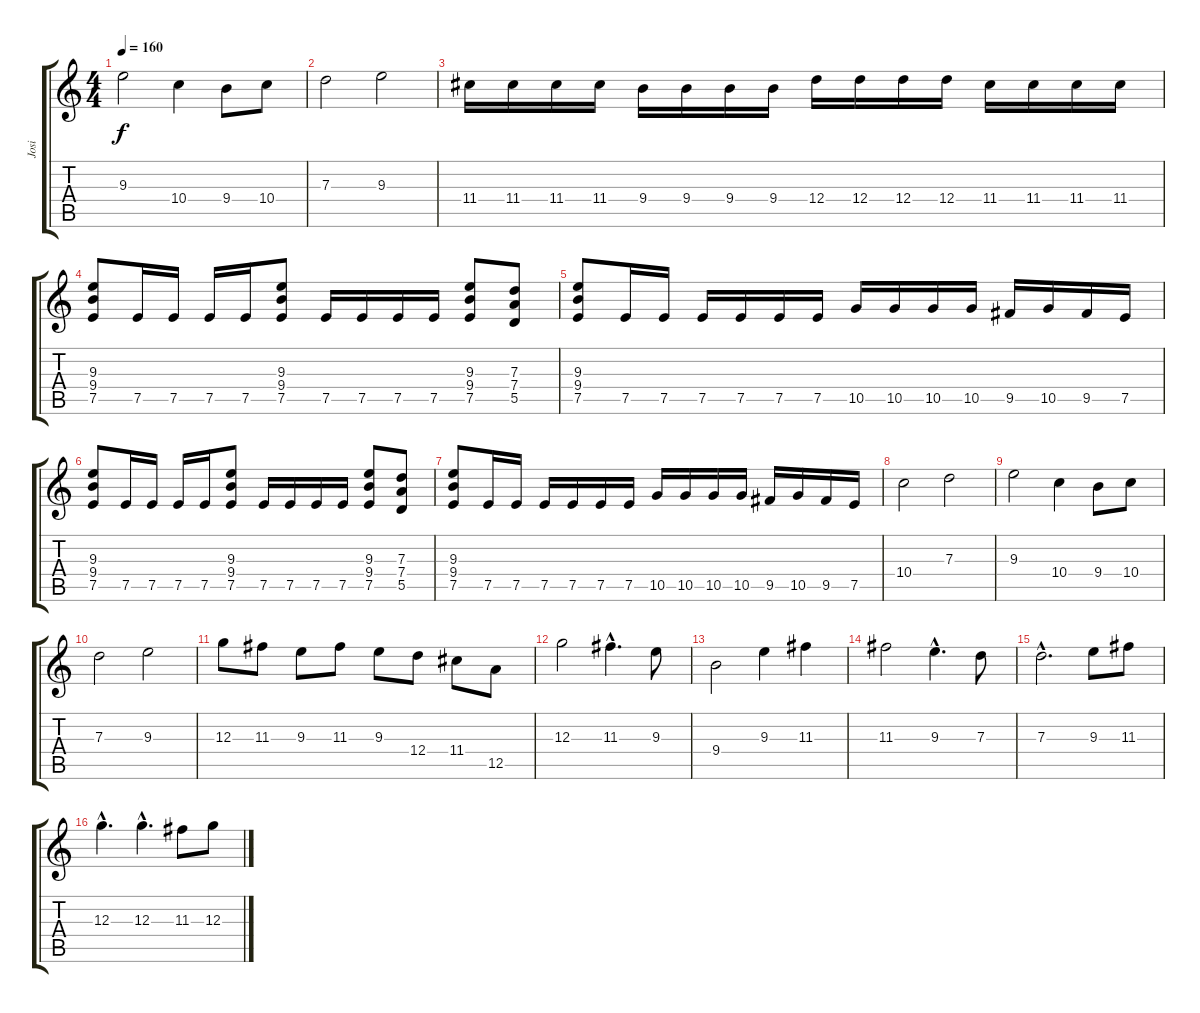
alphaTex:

\track ("Josi" "Josi") {instrument overdrivenguitar}
\staff {score tabs}
\tuning (E4 B3 G3 D3 A2 E2) {hide}
\ts (4 4)
\tempo 160
\clef g2
\ks c
9.3.2{dy f} 10.4.4 9.4.8 10.4.8 |
7.3.2 9.3.2 |
11.4.16 11.4.16 11.4.16 11.4.16 9.4.16 9.4.16 9.4.16 9.4.16 12.4.16 12.4.16 12.4.16 12.4.16 11.4.16 11.4.16 11.4.16 11.4.16 |
(9.3 9.4 7.5).8 7.5.16 7.5.16 7.5.16 7.5.16 (9.3 9.4 7.5).8 7.5.16 7.5.16 7.5.16 7.5.16 (9.3 9.4 7.5).8 (7.3 7.4 5.5).8 |
(9.3 9.4 7.5).8 7.5.16 7.5.16 7.5.16 7.5.16 7.5.16 7.5.16 10.5.16 10.5.16 10.5.16 10.5.16 9.5.16 10.5.16 9.5.16 7.5.16 |
(9.3 9.4 7.5).8 7.5.16 7.5.16 7.5.16 7.5.16 (9.3 9.4 7.5).8 7.5.16 7.5.16 7.5.16 7.5.16 (9.3 9.4 7.5).8 (7.3 7.4 5.5).8 |
(9.3 9.4 7.5).8 7.5.16 7.5.16 7.5.16 7.5.16 7.5.16 7.5.16 10.5.16 10.5.16 10.5.16 10.5.16 9.5.16 10.5.16 9.5.16 7.5.16 |
10.4.2 7.3.2 |
9.3.2 10.4.4 9.4.8 10.4.8 |
7.3.2 9.3.2 |
12.3.8 11.3.8 9.3.8 11.3.8 9.3.8 12.4.8 11.4.8 12.5.8 |
12.3.2 11.3{hac}.4{d} 9.3.8 |
9.4.2 9.3.4 11.3.4 |
11.3.2 9.3{hac}.4{d} 7.3.8 |
7.3{hac}.2{d} 9.3.8 11.3.8 |
12.3{hac}.4{d} 12.3{hac}.4{d} 11.3.8 12.3.8
